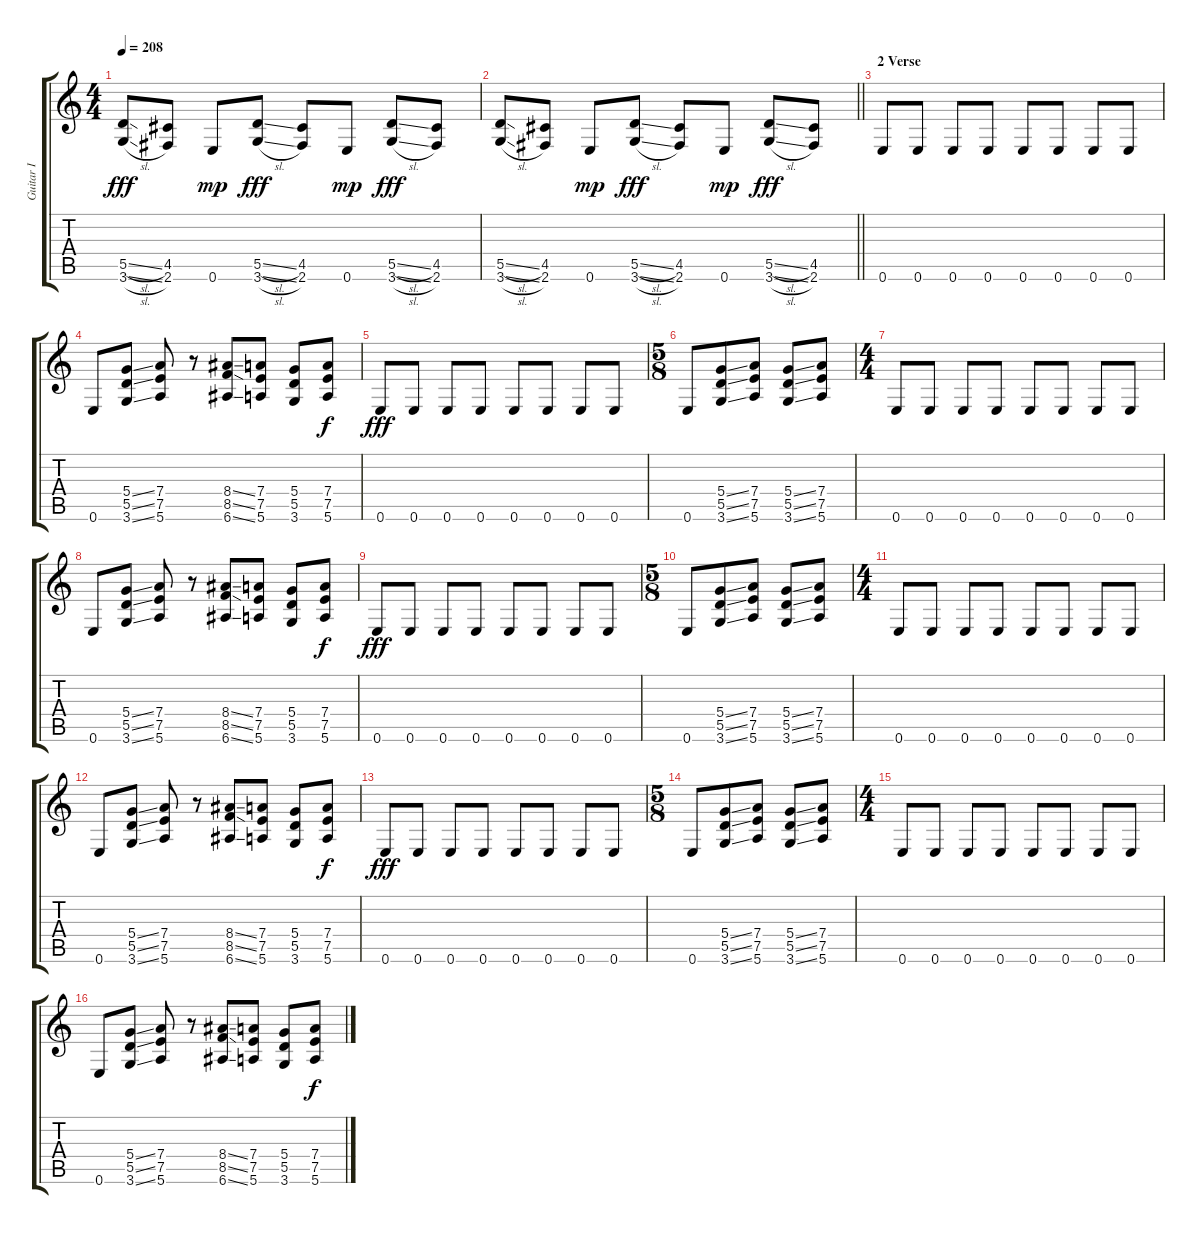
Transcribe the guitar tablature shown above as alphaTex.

\track ("Guitar I" "Guitar I") {instrument overdrivenguitar}
\staff {score tabs}
\tuning (E4 B3 G3 D3 A2 E2) {hide}
\ts (4 4)
\tempo 208
\clef g2
\ks c
(5.5{sl} 3.6{sl}).8{dy fff} (4.5 2.6).8 0.6.8{dy mp} (5.5{sl} 3.6{sl}).8{dy fff} (4.5 2.6).8 0.6.8{dy mp} (5.5{sl} 3.6{sl}).8{dy fff} (4.5 2.6).8 |
\barLineRight lightlight
(5.5{sl} 3.6{sl}).8 (4.5 2.6).8 0.6.8{dy mp} (5.5{sl} 3.6{sl}).8{dy fff} (4.5 2.6).8 0.6.8{dy mp} (5.5{sl} 3.6{sl}).8{dy fff} (4.5 2.6).8 |
\section ("" "2 Verse")
0.6.8 0.6.8 0.6.8 0.6.8 0.6.8 0.6.8 0.6.8 0.6.8 |
0.6.8 (5.4{ss} 5.5{ss} 3.6{ss}).8 (7.4 7.5 5.6).8 r.8 (8.4{ss} 8.5{ss} 6.6{ss}).8 (7.4 7.5 5.6).8 (5.4 5.5 3.6).8 (7.4 7.5 5.6).8{dy f} |
0.6.8{dy fff} 0.6.8 0.6.8 0.6.8 0.6.8 0.6.8 0.6.8 0.6.8 |
\ts (5 8)
0.6.8 (5.4{ss} 5.5{ss} 3.6{ss}).8 (7.4 7.5 5.6).8 (5.4{ss} 5.5{ss} 3.6{ss}).8 (7.4 7.5 5.6).8 |
\ts (4 4)
0.6.8 0.6.8 0.6.8 0.6.8 0.6.8 0.6.8 0.6.8 0.6.8 |
0.6.8 (5.4{ss} 5.5{ss} 3.6{ss}).8 (7.4 7.5 5.6).8 r.8 (8.4{ss} 8.5{ss} 6.6{ss}).8 (7.4 7.5 5.6).8 (5.4 5.5 3.6).8 (7.4 7.5 5.6).8{dy f} |
0.6.8{dy fff} 0.6.8 0.6.8 0.6.8 0.6.8 0.6.8 0.6.8 0.6.8 |
\ts (5 8)
0.6.8 (5.4{ss} 5.5{ss} 3.6{ss}).8 (7.4 7.5 5.6).8 (5.4{ss} 5.5{ss} 3.6{ss}).8 (7.4 7.5 5.6).8 |
\ts (4 4)
0.6.8 0.6.8 0.6.8 0.6.8 0.6.8 0.6.8 0.6.8 0.6.8 |
0.6.8 (5.4{ss} 5.5{ss} 3.6{ss}).8 (7.4 7.5 5.6).8 r.8 (8.4{ss} 8.5{ss} 6.6{ss}).8 (7.4 7.5 5.6).8 (5.4 5.5 3.6).8 (7.4 7.5 5.6).8{dy f} |
0.6.8{dy fff} 0.6.8 0.6.8 0.6.8 0.6.8 0.6.8 0.6.8 0.6.8 |
\ts (5 8)
0.6.8 (5.4{ss} 5.5{ss} 3.6{ss}).8 (7.4 7.5 5.6).8 (5.4{ss} 5.5{ss} 3.6{ss}).8 (7.4 7.5 5.6).8 |
\ts (4 4)
0.6.8 0.6.8 0.6.8 0.6.8 0.6.8 0.6.8 0.6.8 0.6.8 |
0.6.8 (5.4{ss} 5.5{ss} 3.6{ss}).8 (7.4 7.5 5.6).8 r.8 (8.4{ss} 8.5{ss} 6.6{ss}).8 (7.4 7.5 5.6).8 (5.4 5.5 3.6).8 (7.4 7.5 5.6).8{dy f}
